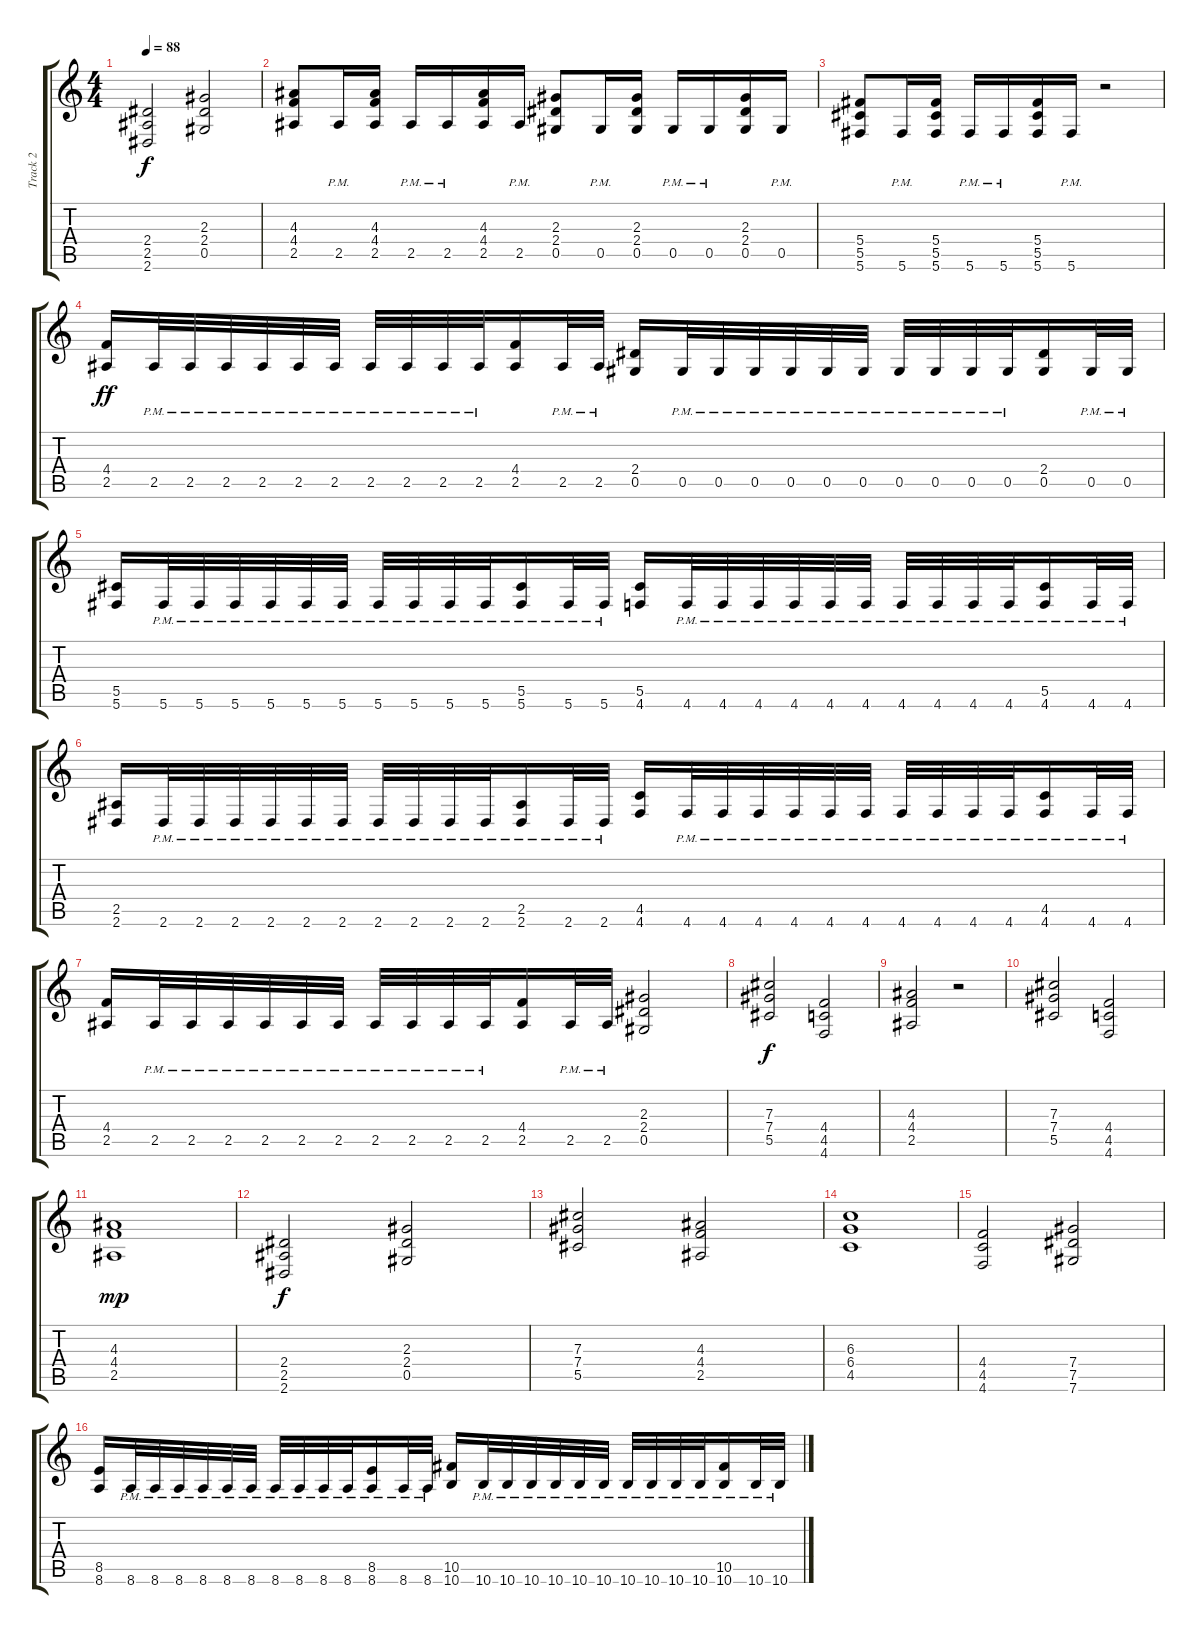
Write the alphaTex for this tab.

\track ("Track 2" "Track 2") {instrument overdrivenguitar}
\staff {score tabs}
\tuning (Eb4 Bb3 Gb3 Db3 Ab2 Db2) {hide}
\ts (4 4)
\tempo 88
\clef g2
\ks c
(2.4 2.5 2.6).2{dy f} (2.3 2.4 0.5).2 |
(4.3 4.4 2.5).8 2.5{pm}.16 (4.3 4.4 2.5).16 2.5{pm}.16 2.5{pm}.16 (4.3 4.4 2.5).16 2.5{pm}.16 (2.3 2.4 0.5).8 0.5{pm}.16 (2.3 2.4 0.5).16 0.5{pm}.16 0.5{pm}.16 (2.3 2.4 0.5).16 0.5{pm}.16 |
(5.4 5.5 5.6).8 5.6{pm}.16 (5.4 5.5 5.6).16 5.6{pm}.16 5.6{pm}.16 (5.4 5.5 5.6).16 5.6{pm}.16 r.2 |
(4.4 2.5).16{dy ff} 2.5{pm}.32 2.5{pm}.32 2.5{pm}.32 2.5{pm}.32 2.5{pm}.32 2.5{pm}.32 2.5{pm}.32 2.5{pm}.32 2.5{pm}.32 2.5{pm}.32 (4.4 2.5).16 2.5{pm}.32 2.5{pm}.32 (2.4 0.5).16 0.5{pm}.32 0.5{pm}.32 0.5{pm}.32 0.5{pm}.32 0.5{pm}.32 0.5{pm}.32 0.5{pm}.32 0.5{pm}.32 0.5{pm}.32 0.5{pm}.32 (2.4 0.5).16 0.5{pm}.32 0.5{pm}.32 |
(5.5 5.6).16 5.6{pm}.32 5.6{pm}.32 5.6{pm}.32 5.6{pm}.32 5.6{pm}.32 5.6{pm}.32 5.6{pm}.32 5.6{pm}.32 5.6{pm}.32 5.6{pm}.32 (5.5 5.6{pm}).16 5.6{pm}.32 5.6{pm}.32 (5.5 4.6).16 4.6{pm}.32 4.6{pm}.32 4.6{pm}.32 4.6{pm}.32 4.6{pm}.32 4.6{pm}.32 4.6{pm}.32 4.6{pm}.32 4.6{pm}.32 4.6{pm}.32 (5.5 4.6{pm}).16 4.6{pm}.32 4.6{pm}.32 |
(2.5 2.6).16 2.6{pm}.32 2.6{pm}.32 2.6{pm}.32 2.6{pm}.32 2.6{pm}.32 2.6{pm}.32 2.6{pm}.32 2.6{pm}.32 2.6{pm}.32 2.6{pm}.32 (2.5 2.6{pm}).16 2.6{pm}.32 2.6{pm}.32 (4.5 4.6).16 4.6{pm}.32 4.6{pm}.32 4.6{pm}.32 4.6{pm}.32 4.6{pm}.32 4.6{pm}.32 4.6{pm}.32 4.6{pm}.32 4.6{pm}.32 4.6{pm}.32 (4.5 4.6{pm}).16 4.6{pm}.32 4.6{pm}.32 |
(4.4 2.5).16 2.5{pm}.32 2.5{pm}.32 2.5{pm}.32 2.5{pm}.32 2.5{pm}.32 2.5{pm}.32 2.5{pm}.32 2.5{pm}.32 2.5{pm}.32 2.5{pm}.32 (4.4 2.5).16 2.5{pm}.32 2.5{pm}.32 (2.3 2.4 0.5).2 |
(7.3 7.4 5.5).2{dy f} (4.4 4.5 4.6).2 |
(4.3 4.4 2.5).2 r.2 |
(7.3 7.4 5.5).2 (4.4 4.5 4.6).2 |
(4.3 4.4 2.5).1{dy mp} |
(2.4 2.5 2.6).2{dy f} (2.3 2.4 0.5).2 |
(7.3 7.4 5.5).2 (4.3 4.4 2.5).2 |
(6.3 6.4 4.5).1 |
(4.4 4.5 4.6).2 (7.4 7.5 7.6).2 |
(8.5 8.6).16 8.6{pm}.32 8.6{pm}.32 8.6{pm}.32 8.6{pm}.32 8.6{pm}.32 8.6{pm}.32 8.6{pm}.32 8.6{pm}.32 8.6{pm}.32 8.6{pm}.32 (8.5 8.6{pm}).16 8.6{pm}.32 8.6{pm}.32 (10.5 10.6).16 10.6{pm}.32 10.6{pm}.32 10.6{pm}.32 10.6{pm}.32 10.6{pm}.32 10.6{pm}.32 10.6{pm}.32 10.6{pm}.32 10.6{pm}.32 10.6{pm}.32 (10.5 10.6{pm}).16 10.6{pm}.32 10.6{pm}.32
